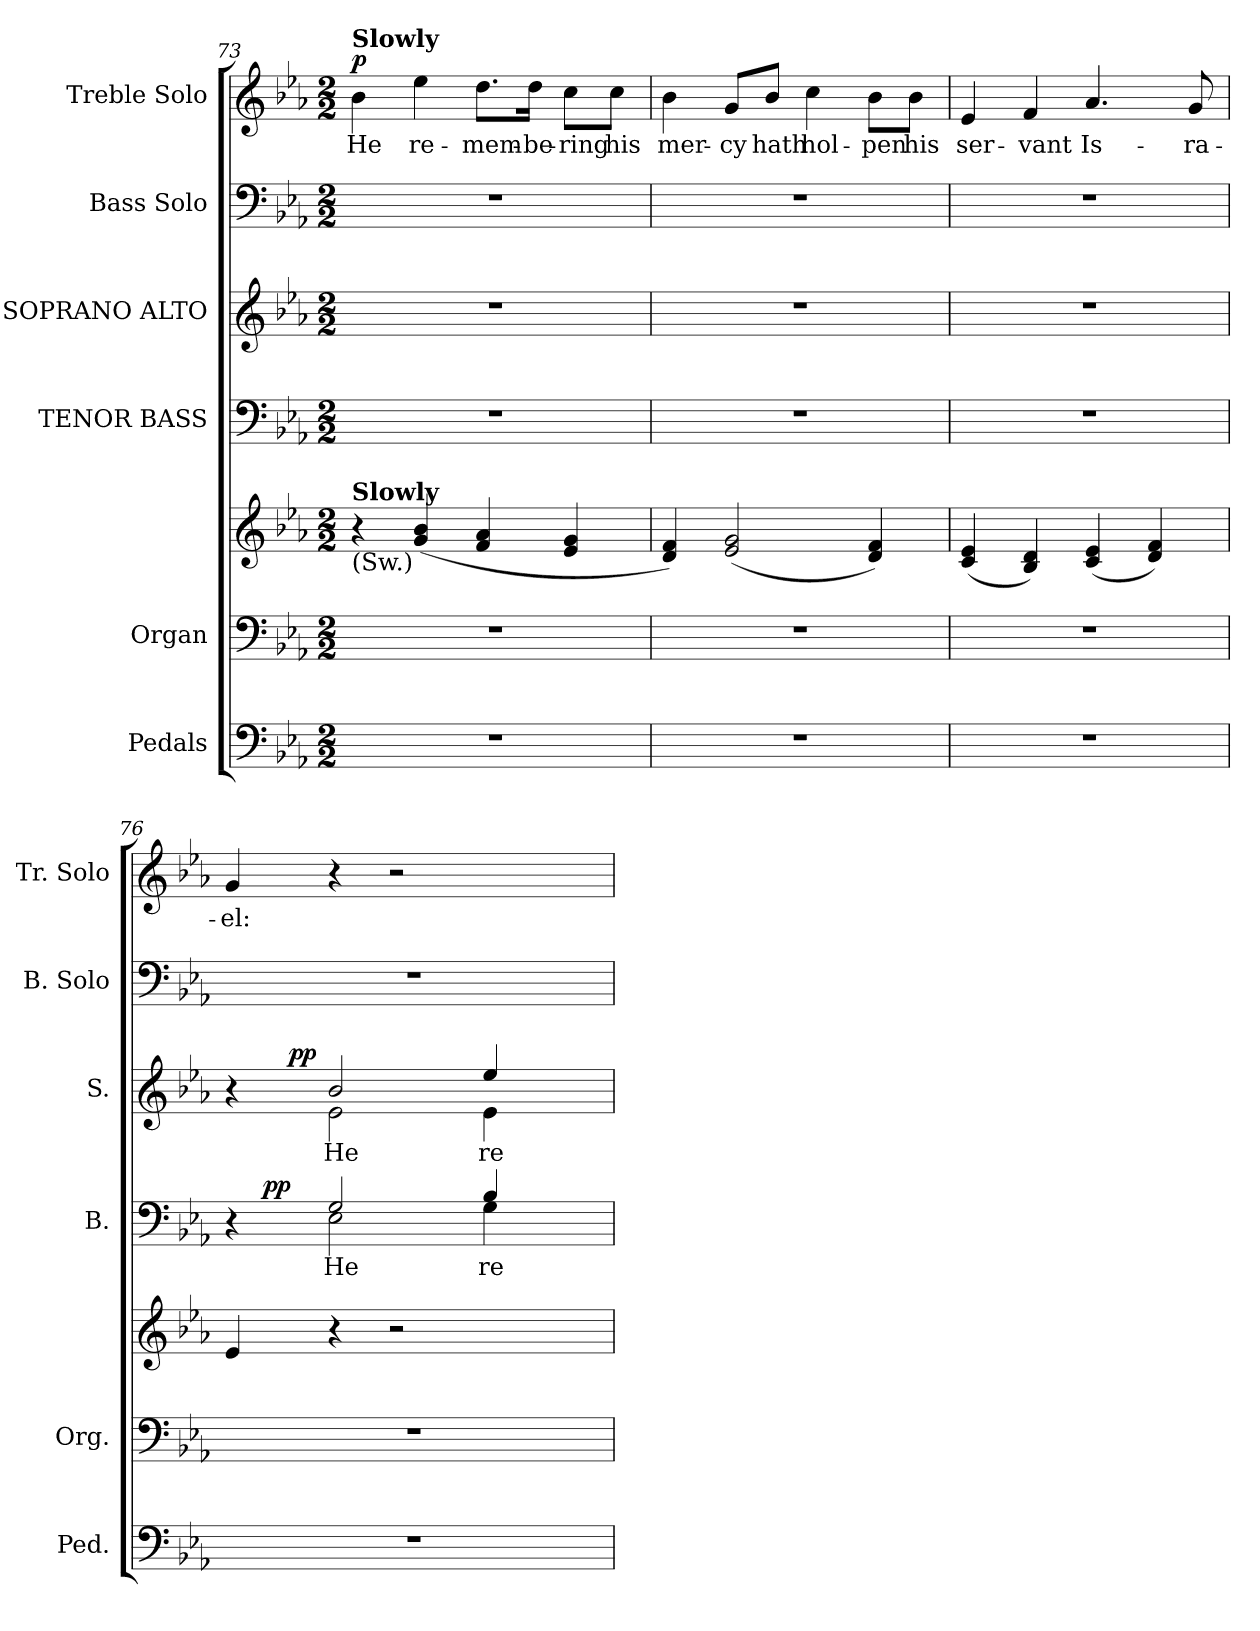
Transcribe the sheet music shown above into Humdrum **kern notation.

**kern	**kern	**kern	**kern	**text	**dynam	**kern	**text	**dynam	**kern	**kern	**text	**dynam
*part6	*part5	*part5	*part4	*part4	*part4	*part3	*part3	*part3	*part2	*part1	*part1	*part1
*staff7	*staff6	*staff5	*staff4	*staff4	*staff4	*staff3	*staff3	*staff3	*staff2	*staff1	*staff1	*staff1
*I"Pedals	*I"Organ	*	*I"TENOR BASS	*	*	*I"SOPRANO ALTO	*	*	*I"Bass Solo	*I"Treble Solo	*	*
*I'Ped.	*I'Org.	*	*I'B.	*	*	*I'S.	*	*	*I'B. Solo	*I'Tr. Solo	*	*
*clefF4	*clefF4	*clefG2	*clefF4	*	*	*clefG2	*	*	*clefF4	*clefG2	*	*
*k[b-e-a-]	*k[b-e-a-]	*k[b-e-a-]	*k[b-e-a-]	*	*	*k[b-e-a-]	*	*	*k[b-e-a-]	*k[b-e-a-]	*	*
*E-:	*E-:	*E-:	*E-:	*	*	*E-:	*	*	*E-:	*E-:	*	*
*M2/2	*M2/2	*M2/2	*M2/2	*	*	*M2/2	*	*	*M2/2	*M2/2	*	*
=73	=73	=73	=73	=73	=73	=73	=73	=73	=73	=73	=73	=73
!	!	!	!	!	!	!	!	!	!	!LO:TX:a:B:t=Slowly	!	!
!	!	!LO:TX:b:t=(Sw.)	!	!	!	!	!	!	!	!	!	!
!	!	!LO:TX:a:B:t=Slowly	!	!	!	!	!	!	!	!	!	!
!	!	!	!	!	!	!	!	!	!	!	!LO:LY:b:color=#000000	!
1r	1r	4r	1r	.	.	1r	.	.	1r	4b-i\	He	p
!	!	!	!	!	!	!	!	!	!	!	!LO:LY:b:color=#000000	!
.	.	(4gi/ 4b-i	.	.	.	.	.	.	.	4ee-i\	re-	.
!	!	!	!	!	!	!	!	!	!	!	!LO:LY:b:color=#000000	!
.	.	4fi/ 4a-i	.	.	.	.	.	.	.	8.ddi\L	-mem-	.
!	!	!	!	!	!	!	!	!	!	!	!LO:LY:b:color=#000000	!
.	.	.	.	.	.	.	.	.	.	16ddi\Jk	-be-	.
!	!	!	!	!	!	!	!	!	!	!	!LO:LY:b:color=#000000	!
.	.	4e-i/ 4gi	.	.	.	.	.	.	.	8cci\L	-ring	.
!	!	!	!	!	!	!	!	!	!	!	!LO:LY:b:color=#000000	!
.	.	.	.	.	.	.	.	.	.	8cci\J	his	.
=74	=74	=74	=74	=74	=74	=74	=74	=74	=74	=74	=74	=74
!	!	!	!	!	!	!	!	!	!	!	!LO:LY:b:color=#000000	!
1r	1r	4di/ 4fi)	1r	.	.	1r	.	.	1r	4b-i\	mer-	.
!	!	!	!	!	!	!	!	!	!	!	!LO:LY:b:color=#000000	!
.	.	(2e-i/ 2gi	.	.	.	.	.	.	.	8gi/L	-cy	.
!	!	!	!	!	!	!	!	!	!	!	!LO:LY:b:color=#000000	!
.	.	.	.	.	.	.	.	.	.	8b-i/J	hath	.
!	!	!	!	!	!	!	!	!	!	!	!LO:LY:b:color=#000000	!
.	.	.	.	.	.	.	.	.	.	4cci\	hol-	.
!	!	!	!	!	!	!	!	!	!	!	!LO:LY:b:color=#000000	!
.	.	4di/ 4fi)	.	.	.	.	.	.	.	8b-i\L	-pen	.
!	!	!	!	!	!	!	!	!	!	!	!LO:LY:b:color=#000000	!
.	.	.	.	.	.	.	.	.	.	8b-i\J	his	.
!!LO:LB:g=z
=75	=75	=75	=75	=75	=75	=75	=75	=75	=75	=75	=75	=75
!	!	!	!	!	!	!	!	!	!	!	!LO:LY:b:color=#000000	!
1r	1r	(4ci/ 4e-i	1r	.	.	1r	.	.	1r	4e-i/	ser-	.
!	!	!	!	!	!	!	!	!	!	!	!LO:LY:b:color=#000000	!
.	.	4B-i/ 4di)	.	.	.	.	.	.	.	4fi/	-vant	.
!	!	!	!	!	!	!	!	!	!	!	!LO:LY:b:color=#000000	!
.	.	(4ci/ 4e-i	.	.	.	.	.	.	.	4.a-i/	Is-	.
.	.	4di/ 4fi)	.	.	.	.	.	.	.	.	.	.
!	!	!	!	!	!	!	!	!	!	!	!LO:LY:b:color=#000000	!
.	.	.	.	.	.	.	.	.	.	8gi/	-ra-	.
=76	=76	=76	=76	=76	=76	=76	=76	=76	=76	=76	=76	=76
*	*	*	*^	*	*	*^	*	*	*	*	*	*
!	!	!	!	!	!	!	!	!	!	!	!	!	!LO:LY:b:color=#000000	!
*	*	*	*	*^	*	*	*	*^	*	*	*	*	*	*
1r	1r	4e-i/	4r	4ryy	16ryy	.	.	4r	4ryy	8ryy	.	.	1r	4gi/	-el:	.
.	.	.	.	.	128...ryy	.	.	.	.	.	.	.	.	.	.	.
.	.	.	.	.	2ryy	.	pp	.	.	.	.	.	.	.	.	.
.	.	.	.	.	.	.	.	.	.	512.ryy	.	.	.	.	.	.
.	.	.	.	.	.	.	.	.	.	2ryy	.	pp	.	.	.	.
!	!	!	!	!	!	!LO:LY:b:color=#000000	!	!	!	!	!	!	!	!	!	!
!	!	!	!	!	!	!	!	!	!	!	!LO:LY:b:color=#000000	!	!	!	!	!
.	.	4r	2Gi/	2E-i\	.	He	.	2b-i/	2e-i\	.	He	.	.	4r	.	.
.	.	2r	.	.	.	.	.	.	.	.	.	.	.	2r	.	.
.	.	.	.	.	4ryy	.	.	.	.	.	.	.	.	.	.	.
.	.	.	.	.	.	.	.	.	.	4ryy	.	.	.	.	.	.
!	!	!	!	!	!	!LO:LY:b:color=#000000	!	!	!	!	!	!	!	!	!	!
!	!	!	!	!	!	!	!	!	!	!	!LO:LY:b:color=#000000	!	!	!	!	!
.	.	.	4B-i/	4Gi\	.	re-	.	4ee-i/	4e-i\	.	re-	.	.	.	.	.
.	.	.	.	.	8ryy	.	.	.	.	.	.	.	.	.	.	.
.	.	.	.	.	.	.	.	.	.	16ryy	.	.	.	.	.	.
.	.	.	.	.	.	.	.	.	.	32ryy	.	.	.	.	.	.
.	.	.	.	.	32ryy	.	.	.	.	.	.	.	.	.	.	.
.	.	.	.	.	.	.	.	.	.	64ryy	.	.	.	.	.	.
.	.	.	.	.	64ryy	.	.	.	.	.	.	.	.	.	.	.
.	.	.	.	.	.	.	.	.	.	128ryy	.	.	.	.	.	.
.	.	.	.	.	.	.	.	.	.	256ryy	.	.	.	.	.	.
.	.	.	.	.	1024ryy	.	.	.	.	1024ryy	.	.	.	.	.	.
*	*	*	*v	*v	*v	*	*	*	*	*	*	*	*	*	*	*
*	*	*	*	*	*	*v	*v	*v	*	*	*	*	*	*
=	=	=	=	=	=	=	=	=	=	=	=	=
*-	*-	*-	*-	*-	*-	*-	*-	*-	*-	*-	*-	*-
